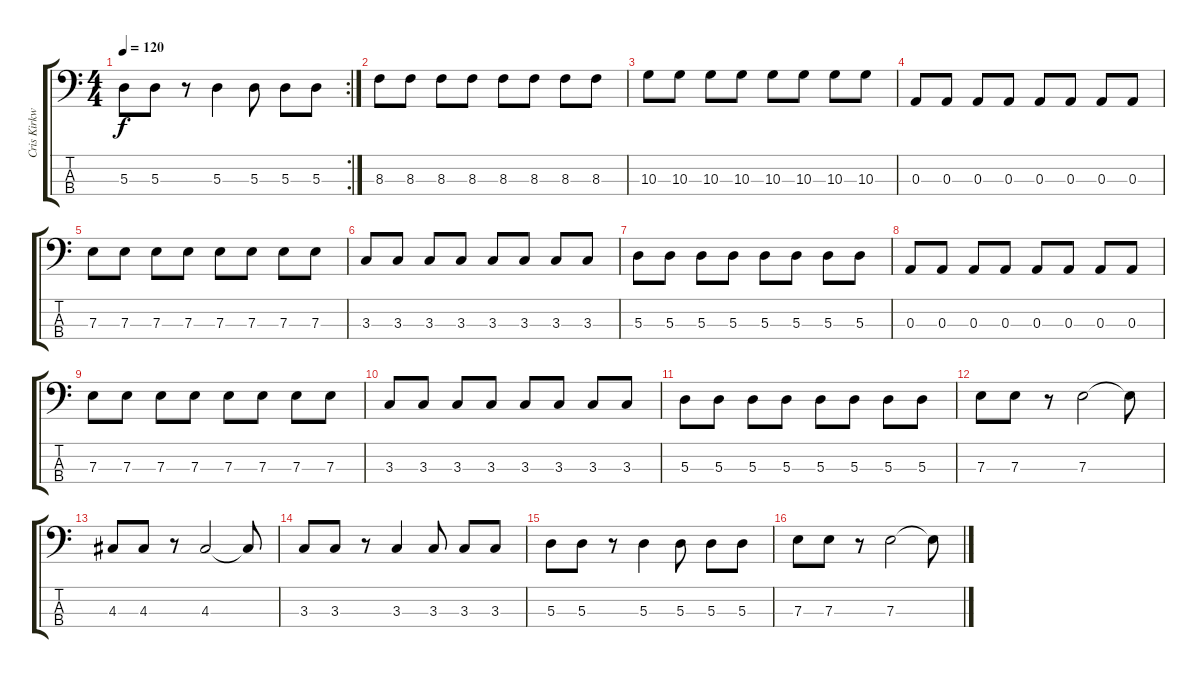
\track ("Cris Kirkwood" "Cris Kirkw") {instrument electricbasspick}
\staff {score tabs}
\tuning (G2 D2 A1 E1) {hide}
\rc 2
\ts (4 4)
\tempo 120
\clef f4
\ks c
5.3.8{dy f} 5.3.8 r.8 5.3.4 5.3.8 5.3.8 5.3.8 |
8.3.8 8.3.8 8.3.8 8.3.8 8.3.8 8.3.8 8.3.8 8.3.8 |
10.3.8 10.3.8 10.3.8 10.3.8 10.3.8 10.3.8 10.3.8 10.3.8 |
0.3.8 0.3.8 0.3.8 0.3.8 0.3.8 0.3.8 0.3.8 0.3.8 |
7.3.8 7.3.8 7.3.8 7.3.8 7.3.8 7.3.8 7.3.8 7.3.8 |
3.3.8 3.3.8 3.3.8 3.3.8 3.3.8 3.3.8 3.3.8 3.3.8 |
5.3.8 5.3.8 5.3.8 5.3.8 5.3.8 5.3.8 5.3.8 5.3.8 |
0.3.8 0.3.8 0.3.8 0.3.8 0.3.8 0.3.8 0.3.8 0.3.8 |
7.3.8 7.3.8 7.3.8 7.3.8 7.3.8 7.3.8 7.3.8 7.3.8 |
3.3.8 3.3.8 3.3.8 3.3.8 3.3.8 3.3.8 3.3.8 3.3.8 |
5.3.8 5.3.8 5.3.8 5.3.8 5.3.8 5.3.8 5.3.8 5.3.8 |
7.3.8 7.3.8 r.8 7.3.2 7.3{t}.8 |
4.3.8 4.3.8 r.8 4.3.2 4.3{t}.8 |
3.3.8 3.3.8 r.8 3.3.4 3.3.8 3.3.8 3.3.8 |
5.3.8 5.3.8 r.8 5.3.4 5.3.8 5.3.8 5.3.8 |
7.3.8 7.3.8 r.8 7.3.2 7.3{t}.8
